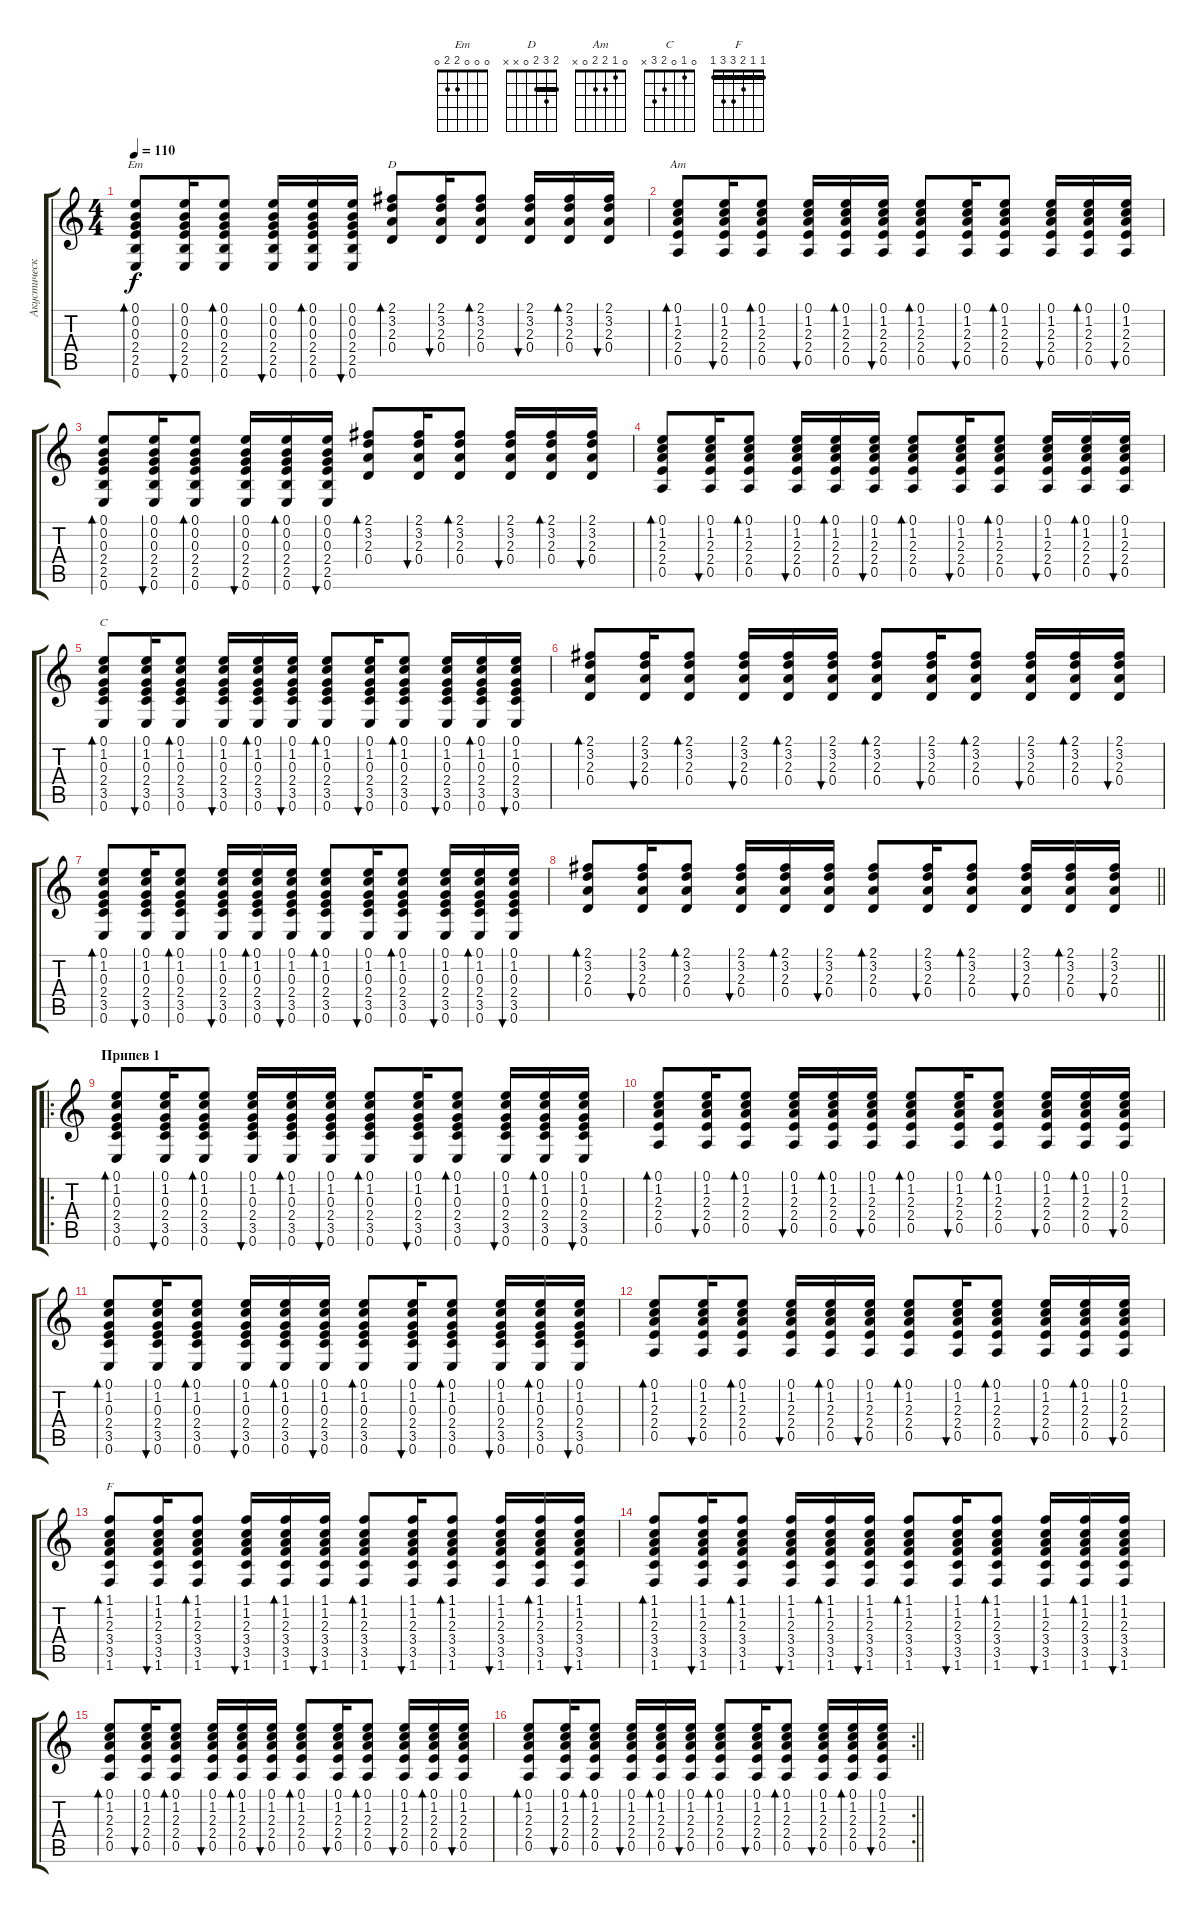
\track ("Акустическая гитара" "Акустическ") {instrument acousticguitarsteel}
\staff {score tabs}
\tuning (E4 B3 G3 D3 A2 E2) {hide}
\chord ("Em" 0 0 0 2 2 0)
\chord ("D" 2 3 2 0 x x) {barre 2}
\chord ("Am" 0 1 2 2 0 x)
\chord ("C" 0 1 0 2 3 x)
\chord ("F" 1 1 2 3 3 1) {barre 1}
\ts (4 4)
\tempo 110
\clef g2
\ks c
(0.1 0.2 0.3 2.4 2.5 0.6).8{bd 60 ch "Em" dy f} (0.1 0.2 0.3 2.4 2.5 0.6).16{bu 60} (0.1 0.2 0.3 2.4 2.5 0.6).8{bd 60} (0.1 0.2 0.3 2.4 2.5 0.6).16{bu 60} (0.1 0.2 0.3 2.4 2.5 0.6).16{bd 60} (0.1 0.2 0.3 2.4 2.5 0.6).16{bu 60} (2.1 3.2 2.3 0.4).8{bd 60 ch "D"} (2.1 3.2 2.3 0.4).16{bu 60} (2.1 3.2 2.3 0.4).8{bd 60} (2.1 3.2 2.3 0.4).16{bu 60} (2.1 3.2 2.3 0.4).16{bd 60} (2.1 3.2 2.3 0.4).16{bu 60} |
(0.1 1.2 2.3 2.4 0.5).8{bd 60 ch "Am"} (0.1 1.2 2.3 2.4 0.5).16{bu 60} (0.1 1.2 2.3 2.4 0.5).8{bd 60} (0.1 1.2 2.3 2.4 0.5).16{bu 60} (0.1 1.2 2.3 2.4 0.5).16{bd 60} (0.1 1.2 2.3 2.4 0.5).16{bu 60} (0.1 1.2 2.3 2.4 0.5).8{bd 60} (0.1 1.2 2.3 2.4 0.5).16{bu 60} (0.1 1.2 2.3 2.4 0.5).8{bd 60} (0.1 1.2 2.3 2.4 0.5).16{bu 60} (0.1 1.2 2.3 2.4 0.5).16{bd 60} (0.1 1.2 2.3 2.4 0.5).16{bu 60} |
(0.1 0.2 0.3 2.4 2.5 0.6).8{bd 60} (0.1 0.2 0.3 2.4 2.5 0.6).16{bu 60} (0.1 0.2 0.3 2.4 2.5 0.6).8{bd 60} (0.1 0.2 0.3 2.4 2.5 0.6).16{bu 60} (0.1 0.2 0.3 2.4 2.5 0.6).16{bd 60} (0.1 0.2 0.3 2.4 2.5 0.6).16{bu 60} (2.1 3.2 2.3 0.4).8{bd 60} (2.1 3.2 2.3 0.4).16{bu 60} (2.1 3.2 2.3 0.4).8{bd 60} (2.1 3.2 2.3 0.4).16{bu 60} (2.1 3.2 2.3 0.4).16{bd 60} (2.1 3.2 2.3 0.4).16{bu 60} |
(0.1 1.2 2.3 2.4 0.5).8{bd 60} (0.1 1.2 2.3 2.4 0.5).16{bu 60} (0.1 1.2 2.3 2.4 0.5).8{bd 60} (0.1 1.2 2.3 2.4 0.5).16{bu 60} (0.1 1.2 2.3 2.4 0.5).16{bd 60} (0.1 1.2 2.3 2.4 0.5).16{bu 60} (0.1 1.2 2.3 2.4 0.5).8{bd 60} (0.1 1.2 2.3 2.4 0.5).16{bu 60} (0.1 1.2 2.3 2.4 0.5).8{bd 60} (0.1 1.2 2.3 2.4 0.5).16{bu 60} (0.1 1.2 2.3 2.4 0.5).16{bd 60} (0.1 1.2 2.3 2.4 0.5).16{bu 60} |
(0.1 1.2 0.3 2.4 3.5 0.6).8{bd 60 ch "C"} (0.1 1.2 0.3 2.4 3.5 0.6).16{bu 60} (0.1 1.2 0.3 2.4 3.5 0.6).8{bd 60} (0.1 1.2 0.3 2.4 3.5 0.6).16{bu 60} (0.1 1.2 0.3 2.4 3.5 0.6).16{bd 60} (0.1 1.2 0.3 2.4 3.5 0.6).16{bu 60} (0.1 1.2 0.3 2.4 3.5 0.6).8{bd 60} (0.1 1.2 0.3 2.4 3.5 0.6).16{bu 60} (0.1 1.2 0.3 2.4 3.5 0.6).8{bd 60} (0.1 1.2 0.3 2.4 3.5 0.6).16{bu 60} (0.1 1.2 0.3 2.4 3.5 0.6).16{bd 60} (0.1 1.2 0.3 2.4 3.5 0.6).16{bu 60} |
(2.1 3.2 2.3 0.4).8{bd 60} (2.1 3.2 2.3 0.4).16{bu 60} (2.1 3.2 2.3 0.4).8{bd 60} (2.1 3.2 2.3 0.4).16{bu 60} (2.1 3.2 2.3 0.4).16{bd 60} (2.1 3.2 2.3 0.4).16{bu 60} (2.1 3.2 2.3 0.4).8{bd 60} (2.1 3.2 2.3 0.4).16{bu 60} (2.1 3.2 2.3 0.4).8{bd 60} (2.1 3.2 2.3 0.4).16{bu 60} (2.1 3.2 2.3 0.4).16{bd 60} (2.1 3.2 2.3 0.4).16{bu 60} |
(0.1 1.2 0.3 2.4 3.5 0.6).8{bd 60} (0.1 1.2 0.3 2.4 3.5 0.6).16{bu 60} (0.1 1.2 0.3 2.4 3.5 0.6).8{bd 60} (0.1 1.2 0.3 2.4 3.5 0.6).16{bu 60} (0.1 1.2 0.3 2.4 3.5 0.6).16{bd 60} (0.1 1.2 0.3 2.4 3.5 0.6).16{bu 60} (0.1 1.2 0.3 2.4 3.5 0.6).8{bd 60} (0.1 1.2 0.3 2.4 3.5 0.6).16{bu 60} (0.1 1.2 0.3 2.4 3.5 0.6).8{bd 60} (0.1 1.2 0.3 2.4 3.5 0.6).16{bu 60} (0.1 1.2 0.3 2.4 3.5 0.6).16{bd 60} (0.1 1.2 0.3 2.4 3.5 0.6).16{bu 60} |
\barLineRight lightlight
(2.1 3.2 2.3 0.4).8{bd 60} (2.1 3.2 2.3 0.4).16{bu 60} (2.1 3.2 2.3 0.4).8{bd 60} (2.1 3.2 2.3 0.4).16{bu 60} (2.1 3.2 2.3 0.4).16{bd 60} (2.1 3.2 2.3 0.4).16{bu 60} (2.1 3.2 2.3 0.4).8{bd 60} (2.1 3.2 2.3 0.4).16{bu 60} (2.1 3.2 2.3 0.4).8{bd 60} (2.1 3.2 2.3 0.4).16{bu 60} (2.1 3.2 2.3 0.4).16{bd 60} (2.1 3.2 2.3 0.4).16{bu 60} |
\ro
\section ("" "Припев 1")
(0.1 1.2 0.3 2.4 3.5 0.6).8{bd 60} (0.1 1.2 0.3 2.4 3.5 0.6).16{bu 60} (0.1 1.2 0.3 2.4 3.5 0.6).8{bd 60} (0.1 1.2 0.3 2.4 3.5 0.6).16{bu 60} (0.1 1.2 0.3 2.4 3.5 0.6).16{bd 60} (0.1 1.2 0.3 2.4 3.5 0.6).16{bu 60} (0.1 1.2 0.3 2.4 3.5 0.6).8{bd 60} (0.1 1.2 0.3 2.4 3.5 0.6).16{bu 60} (0.1 1.2 0.3 2.4 3.5 0.6).8{bd 60} (0.1 1.2 0.3 2.4 3.5 0.6).16{bu 60} (0.1 1.2 0.3 2.4 3.5 0.6).16{bd 60} (0.1 1.2 0.3 2.4 3.5 0.6).16{bu 60} |
(0.1 1.2 2.3 2.4 0.5).8{bd 60} (0.1 1.2 2.3 2.4 0.5).16{bu 60} (0.1 1.2 2.3 2.4 0.5).8{bd 60} (0.1 1.2 2.3 2.4 0.5).16{bu 60} (0.1 1.2 2.3 2.4 0.5).16{bd 60} (0.1 1.2 2.3 2.4 0.5).16{bu 60} (0.1 1.2 2.3 2.4 0.5).8{bd 60} (0.1 1.2 2.3 2.4 0.5).16{bu 60} (0.1 1.2 2.3 2.4 0.5).8{bd 60} (0.1 1.2 2.3 2.4 0.5).16{bu 60} (0.1 1.2 2.3 2.4 0.5).16{bd 60} (0.1 1.2 2.3 2.4 0.5).16{bu 60} |
(0.1 1.2 0.3 2.4 3.5 0.6).8{bd 60} (0.1 1.2 0.3 2.4 3.5 0.6).16{bu 60} (0.1 1.2 0.3 2.4 3.5 0.6).8{bd 60} (0.1 1.2 0.3 2.4 3.5 0.6).16{bu 60} (0.1 1.2 0.3 2.4 3.5 0.6).16{bd 60} (0.1 1.2 0.3 2.4 3.5 0.6).16{bu 60} (0.1 1.2 0.3 2.4 3.5 0.6).8{bd 60} (0.1 1.2 0.3 2.4 3.5 0.6).16{bu 60} (0.1 1.2 0.3 2.4 3.5 0.6).8{bd 60} (0.1 1.2 0.3 2.4 3.5 0.6).16{bu 60} (0.1 1.2 0.3 2.4 3.5 0.6).16{bd 60} (0.1 1.2 0.3 2.4 3.5 0.6).16{bu 60} |
(0.1 1.2 2.3 2.4 0.5).8{bd 60} (0.1 1.2 2.3 2.4 0.5).16{bu 60} (0.1 1.2 2.3 2.4 0.5).8{bd 60} (0.1 1.2 2.3 2.4 0.5).16{bu 60} (0.1 1.2 2.3 2.4 0.5).16{bd 60} (0.1 1.2 2.3 2.4 0.5).16{bu 60} (0.1 1.2 2.3 2.4 0.5).8{bd 60} (0.1 1.2 2.3 2.4 0.5).16{bu 60} (0.1 1.2 2.3 2.4 0.5).8{bd 60} (0.1 1.2 2.3 2.4 0.5).16{bu 60} (0.1 1.2 2.3 2.4 0.5).16{bd 60} (0.1 1.2 2.3 2.4 0.5).16{bu 60} |
(1.1 1.2 2.3 3.4 3.5 1.6).8{bd 60 ch "F"} (1.1 1.2 2.3 3.4 3.5 1.6).16{bu 60} (1.1 1.2 2.3 3.4 3.5 1.6).8{bd 60} (1.1 1.2 2.3 3.4 3.5 1.6).16{bu 60} (1.1 1.2 2.3 3.4 3.5 1.6).16{bd 60} (1.1 1.2 2.3 3.4 3.5 1.6).16{bu 60} (1.1 1.2 2.3 3.4 3.5 1.6).8{bd 60} (1.1 1.2 2.3 3.4 3.5 1.6).16{bu 60} (1.1 1.2 2.3 3.4 3.5 1.6).8{bd 60} (1.1 1.2 2.3 3.4 3.5 1.6).16{bu 60} (1.1 1.2 2.3 3.4 3.5 1.6).16{bd 60} (1.1 1.2 2.3 3.4 3.5 1.6).16{bu 60} |
(1.1 1.2 2.3 3.4 3.5 1.6).8{bd 60} (1.1 1.2 2.3 3.4 3.5 1.6).16{bu 60} (1.1 1.2 2.3 3.4 3.5 1.6).8{bd 60} (1.1 1.2 2.3 3.4 3.5 1.6).16{bu 60} (1.1 1.2 2.3 3.4 3.5 1.6).16{bd 60} (1.1 1.2 2.3 3.4 3.5 1.6).16{bu 60} (1.1 1.2 2.3 3.4 3.5 1.6).8{bd 60} (1.1 1.2 2.3 3.4 3.5 1.6).16{bu 60} (1.1 1.2 2.3 3.4 3.5 1.6).8{bd 60} (1.1 1.2 2.3 3.4 3.5 1.6).16{bu 60} (1.1 1.2 2.3 3.4 3.5 1.6).16{bd 60} (1.1 1.2 2.3 3.4 3.5 1.6).16{bu 60} |
(0.1 1.2 2.3 2.4 0.5).8{bd 60} (0.1 1.2 2.3 2.4 0.5).16{bu 60} (0.1 1.2 2.3 2.4 0.5).8{bd 60} (0.1 1.2 2.3 2.4 0.5).16{bu 60} (0.1 1.2 2.3 2.4 0.5).16{bd 60} (0.1 1.2 2.3 2.4 0.5).16{bu 60} (0.1 1.2 2.3 2.4 0.5).8{bd 60} (0.1 1.2 2.3 2.4 0.5).16{bu 60} (0.1 1.2 2.3 2.4 0.5).8{bd 60} (0.1 1.2 2.3 2.4 0.5).16{bu 60} (0.1 1.2 2.3 2.4 0.5).16{bd 60} (0.1 1.2 2.3 2.4 0.5).16{bu 60} |
\rc 2
\barLineRight lightlight
(0.1 1.2 2.3 2.4 0.5).8{bd 60} (0.1 1.2 2.3 2.4 0.5).16{bu 60} (0.1 1.2 2.3 2.4 0.5).8{bd 60} (0.1 1.2 2.3 2.4 0.5).16{bu 60} (0.1 1.2 2.3 2.4 0.5).16{bd 60} (0.1 1.2 2.3 2.4 0.5).16{bu 60} (0.1 1.2 2.3 2.4 0.5).8{bd 60} (0.1 1.2 2.3 2.4 0.5).16{bu 60} (0.1 1.2 2.3 2.4 0.5).8{bd 60} (0.1 1.2 2.3 2.4 0.5).16{bu 60} (0.1 1.2 2.3 2.4 0.5).16{bd 60} (0.1 1.2 2.3 2.4 0.5).16{bu 60}
